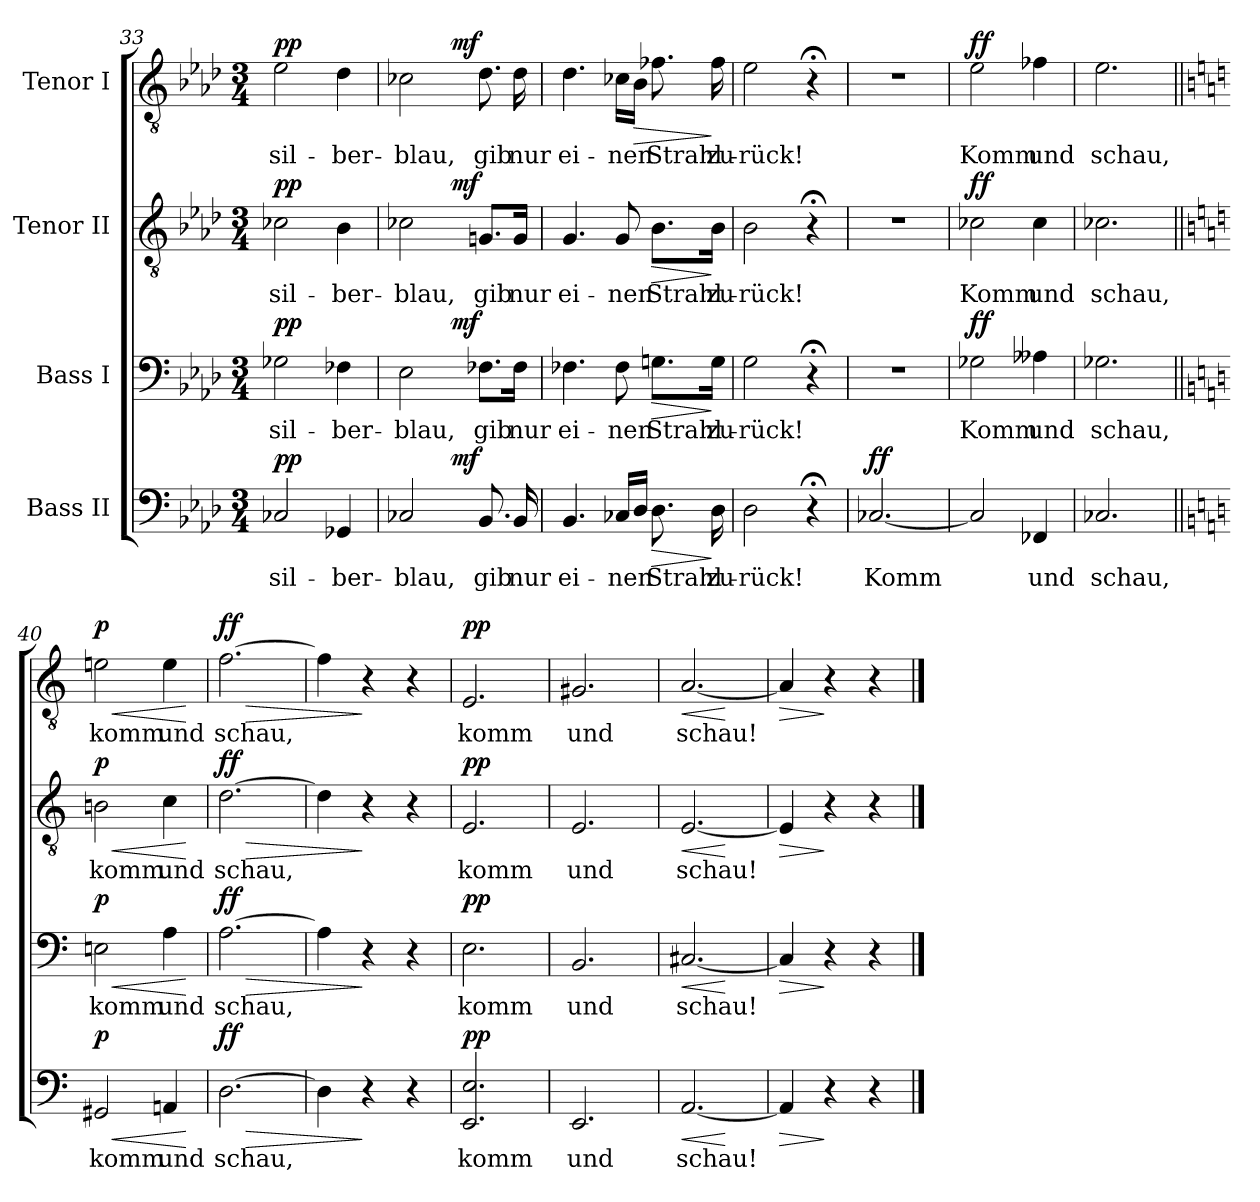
**kern	**text	**dynam	**kern	**text	**dynam	**kern	**text	**dynam	**kern	**text	**dynam
*part4	*part4	*part4	*part3	*part3	*part3	*part2	*part2	*part2	*part1	*part1	*part1
*staff4	*staff4	*staff4	*staff3	*staff3	*staff3	*staff2	*staff2	*staff2	*staff1	*staff1	*staff1
*I"Bass II	*	*	*I"Bass I	*	*	*I"Tenor II	*	*	*I"Tenor I	*	*
*clefF4	*	*	*clefF4	*	*	*clefGv2	*	*	*clefGv2	*	*
*k[b-e-a-d-]	*	*	*k[b-e-a-d-]	*	*	*k[b-e-a-d-]	*	*	*k[b-e-a-d-]	*	*
*A-:	*	*	*A-:	*	*	*A-:	*	*	*A-:	*	*
*M3/4	*	*	*M3/4	*	*	*M3/4	*	*	*M3/4	*	*
=33	=33	=33	=33	=33	=33	=33	=33	=33	=33	=33	=33
!	!	!LO:DY:a	!	!	!LO:DY:a	!	!	!LO:DY:a	!	!	!LO:DY:a
2C-X/	sil-	pp	2G-X\	sil-	pp	2c-X\	sil-	pp	2e-\	sil-	pp
4GG-X/	-ber-	.	4F-X\	-ber-	.	4B-\	-ber-	.	4d-\	-ber-	.
=34	=34	=34	=34	=34	=34	=34	=34	=34	=34	=34	=34
*^	*	*	*^	*	*	*^	*	*	*^	*	*
2C-X/	4.ryy	-blau,	.	2E-\	4.ryy	-blau,	.	2c-X\	4.ryy	-blau,	.	2c-X\	4.ryy	-blau,	.
!	!	!	!LO:DY:a	!	!	!	!LO:DY:a	!	!	!	!LO:DY:a	!	!	!	!LO:DY:a
.	4.ryy	.	mf	.	4.ryy	.	mf	.	4.ryy	.	mf	.	4.ryy	.	mf
8.BB-/	.	gib	.	8.F-X\L	.	gib	.	8.Gn/L	.	gib	.	8.d-\	.	gib	.
16BB-/	.	nur	.	16F-\Jk	.	nur	.	16G/Jk	.	nur	.	16d-\	.	nur	.
*v	*v	*	*	*	*	*	*	*v	*v	*	*	*v	*v	*	*
*	*	*	*v	*v	*	*	*	*	*	*	*	*
=35	=35	=35	=35	=35	=35	=35	=35	=35	=35	=35	=35
4.BB-/	ei-	.	4.F-X\	ei-	.	4.G/	ei-	.	4.d-\	ei-	.
16C-X/LL	-nen	.	8F-\	-nen	.	8G/	-nen	.	16c-X\LL	-nen	.
!	!	!	!	!	!	!	!	!	!	!	!LO:HP:b
16D-/JJ	.	.	.	.	.	.	.	.	16B-\JJ	.	>
!	!	!LO:HP:b	!	!	!LO:HP:b	!	!	!LO:HP:b	!	!	!
8.D-\	Strahl	>	8.Gn\L	Strahl	>	8.B-\L	Strahl	>	8.f-X\	Strahl	.
16D-\	zu-	]	16G\Jk	zu-	]	16B-\Jk	zu-	]	16f-\	zu-	]
=36	=36	=36	=36	=36	=36	=36	=36	=36	=36	=36	=36
2D-\	-rück!	.	2G\	-rück!	.	2B-\	-rück!	.	2e-\	-rück!	.
4r;<	.	.	4r;<	.	.	4r;<	.	.	4r;<	.	.
!!LO:LB:g=z
=37	=37	=37	=37	=37	=37	=37	=37	=37	=37	=37	=37
!	!	!LO:DY:a	!	!	!	!	!	!	!	!	!
[2.C-X/	Komm	ff	2.r	.	.	2.r	.	.	2.r	.	.
=38	=38	=38	=38	=38	=38	=38	=38	=38	=38	=38	=38
!	!	!	!	!	!LO:DY:a	!	!	!LO:DY:a	!	!	!LO:DY:a
2C-/]	.	.	2G-X\	Komm	ff	2c-X\	Komm	ff	2e-\	Komm	ff
4FF-X/	und	.	4A--X\	und	.	4c-\	und	.	4f-X\	und	.
=39	=39	=39	=39	=39	=39	=39	=39	=39	=39	=39	=39
2.C-X/	schau,	.	2.G-X\	schau,	.	2.c-X\	schau,	.	2.e-\	schau,	.
=40||	=40||	=40||	=40||	=40||	=40||	=40||	=40||	=40||	=40||	=40||	=40||
*k[]	*	*	*k[]	*	*	*k[]	*	*	*k[]	*	*
*a:	*	*	*a:	*	*	*a:	*	*	*a:	*	*
!	!	!LO:HP:b	!	!	!LO:HP:b	!	!	!LO:HP:b	!	!	!LO:HP:b
!	!	!LO:DY:n=1:a	!	!	!LO:DY:n=1:a	!	!	!LO:DY:n=1:a	!	!	!LO:DY:n=1:a
2GG#X/	komm	< p	2En\	komm	< p	2Bn\	komm	< p	2en\	komm	< p
4AAn/	und	.	4A\	und	.	4c\	und	.	4e\	und	.
.	.	[	.	.	[	.	.	[	.	.	[
=41	=41	=41	=41	=41	=41	=41	=41	=41	=41	=41	=41
!	!	!LO:HP:b	!	!	!LO:HP:b	!	!	!LO:HP:b	!	!	!LO:HP:b
!	!	!LO:DY:n=1:a	!	!	!LO:DY:n=1:a	!	!	!LO:DY:n=1:a	!	!	!LO:DY:n=1:a
[2.D\	schau,	> ff	[2.A\	schau,	> ff	[2.d\	schau,	> ff	[2.f\	schau,	> ff
=42	=42	=42	=42	=42	=42	=42	=42	=42	=42	=42	=42
4D\]	.	.	4A\]	.	.	4d\]	.	.	4f\]	.	.
4r	.	]	4r	.	]	4r	.	]	4r	.	]
4r	.	.	4r	.	.	4r	.	.	4r	.	.
=43	=43	=43	=43	=43	=43	=43	=43	=43	=43	=43	=43
!	!	!LO:DY:a	!	!	!LO:DY:a	!	!	!LO:DY:a	!	!	!LO:DY:a
2.EE/ 2.E/	komm	pp	2.E\	komm	pp	2.E/	komm	pp	2.E/	komm	pp
=44	=44	=44	=44	=44	=44	=44	=44	=44	=44	=44	=44
2.EE/	und	.	2.BB/	und	.	2.E/	und	.	2.G#X/	und	.
=45	=45	=45	=45	=45	=45	=45	=45	=45	=45	=45	=45
!	!	!LO:HP:b	!	!	!LO:HP:b	!	!	!LO:HP:b	!	!	!LO:HP:b
[2.AA/	schau!	<	[2.C#X/	schau!	<	[2.E/	schau!	<	[2.A/	schau!	<
.	.	[	.	.	[	.	.	[	.	.	[
=46	=46	=46	=46	=46	=46	=46	=46	=46	=46	=46	=46
!	!	!LO:HP:b	!	!	!LO:HP:b	!	!	!LO:HP:b	!	!	!LO:HP:b
4AA/]	.	>	4C#/]	.	>	4E/]	.	>	4A/]	.	>
4r	.	]	4r	.	]	4r	.	]	4r	.	]
4r	.	.	4r	.	.	4r	.	.	4r	.	.
==	==	==	==	==	==	==	==	==	==	==	==
*-	*-	*-	*-	*-	*-	*-	*-	*-	*-	*-	*-
